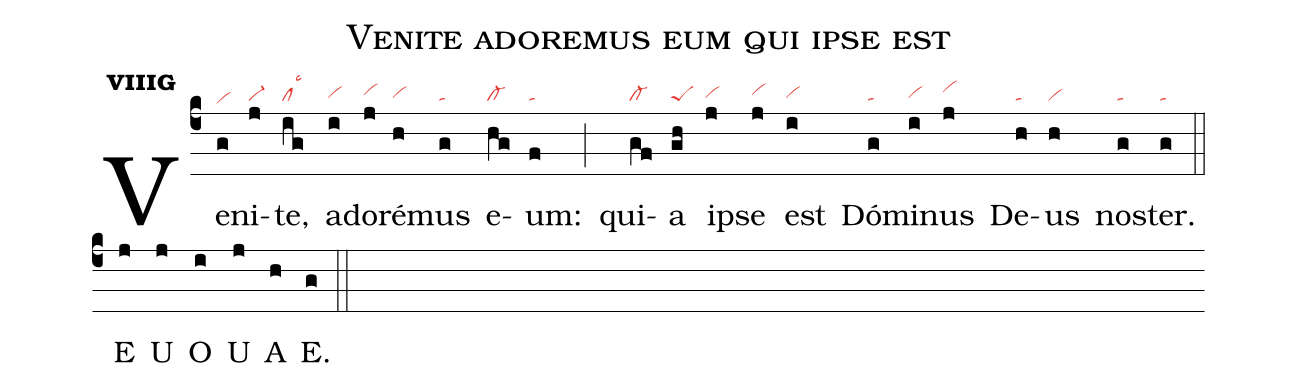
name:Venite adoremus eum qui ipse est;
office-part:an;
mode:8g;
nabc-lines:1;
%%
initial-style: 1;
name: Venite adoremus quia ipse est;
mode: 8;
office-part: Antiphona;
annotation: Ant.;
annotation: viii g;
nabc-lines: 1;
%%
(c4) Ve(g|vihe)ni(j|vi-)te,(ig|cllsc3) ad(i|vihg)o(j|vihh)ré(h|vihg)mus(g|ta) e(hg|cl-)um:(f|ta) (;) qui(gf|cl-)a(gh|peS) ip(j|vihg)se(j|vihh) est(i|vihg) Dó(g|ta)mi(i|vihg)nus(j|vihi) De(h|ta)us(h|vi) nos(g|ta)ter.(g|ta) (::)
<eu> E(j) U(j) O(i) U(j) A(h) E.(g) </eu> (::)
